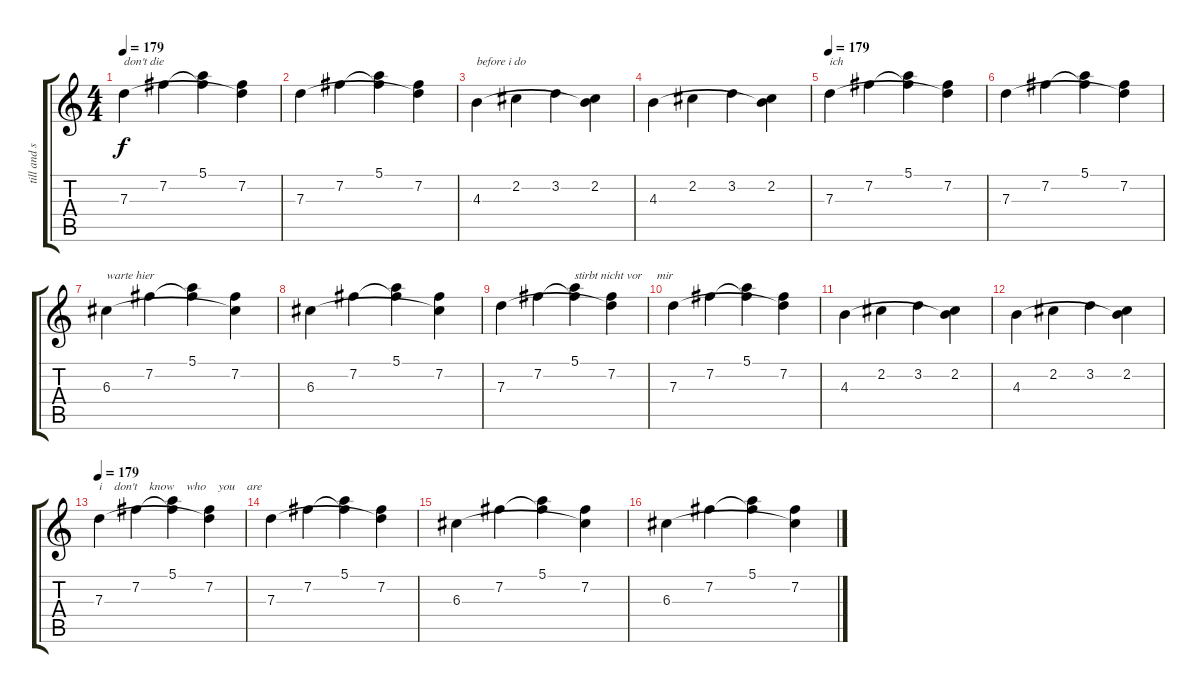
\track ("till and sharleen ( just lyrics )" "till and s") {instrument acousticguitarnylon}
\staff {score tabs}
\tuning (E4 B3 G3 D3 A2 E2) {hide}
\ts (4 4)
\tempo 179
\clef g2
\ks c
7.3.4{txt "don't die" dy f} 7.2.4 (5.1 7.2{t}).4 (7.2 7.3{t}).4 |
7.3.4 7.2.4 (5.1 7.2{t}).4 (7.2 7.3{t}).4 |
4.3.4{txt "before i do"} 2.2.4 3.2.4 (2.2 4.3{t}).4 |
4.3.4 2.2.4 3.2.4 (2.2 4.3{t}).4 |
\tempo 179
7.3.4{txt "ich                    "} 7.2.4 (5.1 7.2{t}).4 (7.2 7.3{t}).4 |
7.3.4 7.2.4 (5.1 7.2{t}).4 (7.2 7.3{t}).4 |
6.3.4{txt "warte hier"} 7.2.4 (5.1 7.2{t}).4 (7.2 6.3{t}).4 |
6.3.4 7.2.4 (5.1 7.2{t}).4 (7.2 6.3{t}).4 |
7.3.4 7.2.4 (5.1 7.2{t}).4{txt "stirbt nicht vor     mir"} (7.2 7.3{t}).4 |
7.3.4 7.2.4 (5.1 7.2{t}).4 (7.2 7.3{t}).4 |
4.3.4 2.2.4 3.2.4 (2.2 4.3{t}).4 |
4.3.4 2.2.4 3.2.4 (2.2 4.3{t}).4 |
\tempo 179
7.3.4{txt "i    don't    know    who    you    are"} 7.2.4 (5.1 7.2{t}).4 (7.2 7.3{t}).4 |
7.3.4 7.2.4 (5.1 7.2{t}).4 (7.2 7.3{t}).4 |
6.3.4 7.2.4 (5.1 7.2{t}).4 (7.2 6.3{t}).4 |
6.3.4 7.2.4 (5.1 7.2{t}).4 (7.2 6.3{t}).4
